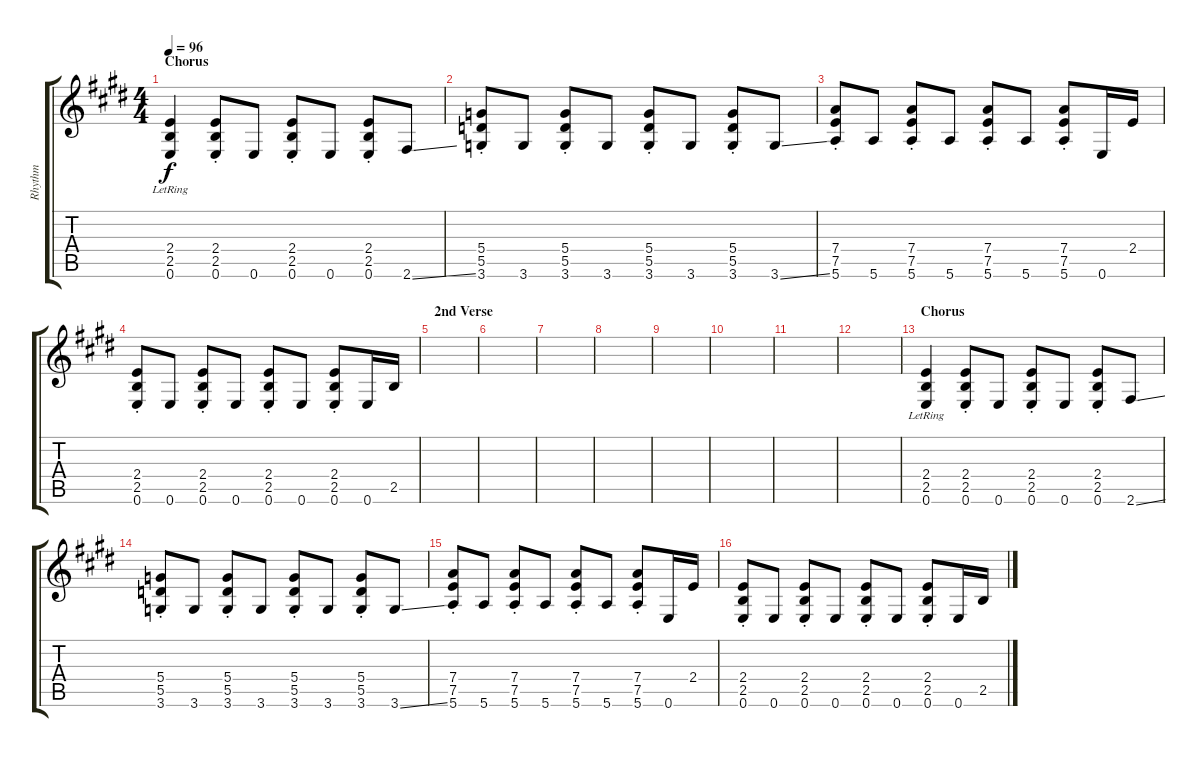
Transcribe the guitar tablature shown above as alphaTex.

\track ("Rhythm" "Rhythm") {instrument electricguitarclean}
\staff {score tabs}
\tuning (E4 B3 G3 D3 A2 E2) {hide}
\ts (4 4)
\section ("" "Chorus")
\tempo 96
\clef g2
\ks e
(2.4{lr} 2.5{lr} 0.6{lr}).4{dy f} (2.4{st} 2.5{st} 0.6{st}).8 0.6.8 (2.4{st} 2.5{st} 0.6{st}).8 0.6.8 (2.4{st} 2.5{st} 0.6{st}).8 2.6{ss}.8 |
(5.4{st} 5.5{st} 3.6{st}).8 3.6.8 (5.4{st} 5.5{st} 3.6{st}).8 3.6.8 (5.4{st} 5.5{st} 3.6{st}).8 3.6.8 (5.4{st} 5.5{st} 3.6{st}).8 3.6{ss}.8 |
(7.4{st} 7.5{st} 5.6{st}).8 5.6.8 (7.4{st} 7.5{st} 5.6{st}).8 5.6.8 (7.4{st} 7.5{st} 5.6{st}).8 5.6.8 (7.4{st} 7.5{st} 5.6{st}).8 0.6.16 2.4.16 |
(2.4{st} 2.5{st} 0.6{st}).8 0.6.8 (2.4{st} 2.5{st} 0.6{st}).8 0.6.8 (2.4{st} 2.5{st} 0.6{st}).8 0.6.8 (2.4{st} 2.5{st} 0.6{st}).8 0.6.16 2.5.16 |
\section ("" "2nd Verse")
|
|
|
|
|
|
|
|
\section ("" "Chorus")
(2.4{lr} 2.5{lr} 0.6{lr}).4 (2.4{st} 2.5{st} 0.6{st}).8 0.6.8 (2.4{st} 2.5{st} 0.6{st}).8 0.6.8 (2.4{st} 2.5{st} 0.6{st}).8 2.6{ss}.8 |
(5.4{st} 5.5{st} 3.6{st}).8 3.6.8 (5.4{st} 5.5{st} 3.6{st}).8 3.6.8 (5.4{st} 5.5{st} 3.6{st}).8 3.6.8 (5.4{st} 5.5{st} 3.6{st}).8 3.6{ss}.8 |
(7.4{st} 7.5{st} 5.6{st}).8 5.6.8 (7.4{st} 7.5{st} 5.6{st}).8 5.6.8 (7.4{st} 7.5{st} 5.6{st}).8 5.6.8 (7.4{st} 7.5{st} 5.6{st}).8 0.6.16 2.4.16 |
(2.4{st} 2.5{st} 0.6{st}).8 0.6.8 (2.4{st} 2.5{st} 0.6{st}).8 0.6.8 (2.4{st} 2.5{st} 0.6{st}).8 0.6.8 (2.4{st} 2.5{st} 0.6{st}).8 0.6.16 2.5.16
